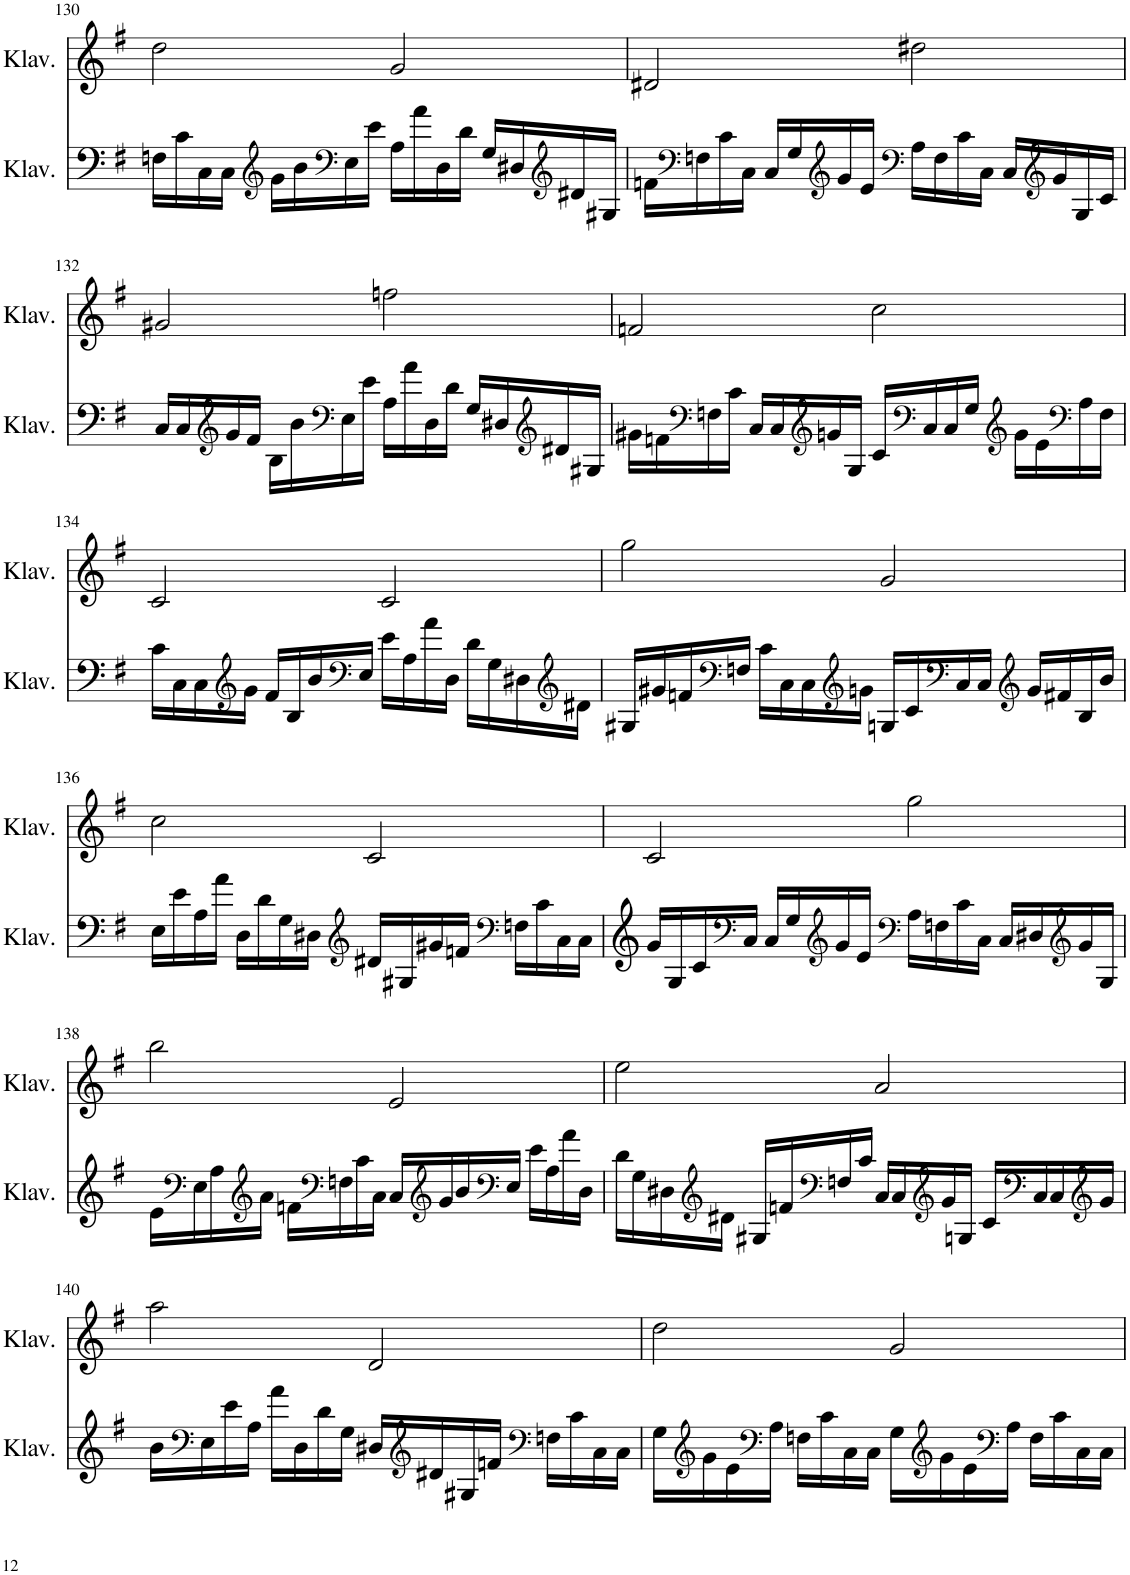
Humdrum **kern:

**kern	**kern
*part2	*part1
*staff2	*staff1
*I"Klavier	*I"Klavier
*I'Klav.	*I'Klav.
!!LO:PB:g=z
*clefG2	*clefG2
*k[f#]	*k[f#]
*M4/4	*M4/4
=130	=130
16Fn\LL	2dd\
16c\	.
16C\	.
16C\JJ	.
*clefG2	*
16g\LL	.
16b\	.
*clefF4	*
16E\	.
16e\JJ	.
16A\LL	2g/
16a\	.
16D\	.
16d\JJ	.
16G/LL	.
16D#X/	.
*clefG2	*
16d#X/	.
16G#X/JJ	.
=131	=131
16fn\LL	2d#X/
*clefF4	*
16Fn\	.
16c\	.
16C\JJ	.
16C/LL	.
16G/	.
*clefG2	*
16g/	.
16e/JJ	.
*clefF4	*
16A\LL	2dd#X\
16F\	.
16c\	.
16C\JJ	.
16C/LL	.
*clefG2	*
16g/	.
16G/	.
16c/JJ	.
!!LO:LB:g=z
=132	=132
16C/LL	2g#X/
16C/	.
*clefG2	*
16g/	.
16f#/JJ	.
16B\LL	.
16b\	.
*clefF4	*
16E\	.
16e\JJ	.
16A\LL	2ffn\
16a\	.
16D\	.
16d\JJ	.
16G/LL	.
16D#X/	.
*clefG2	*
16d#X/	.
16G#X/JJ	.
=133	=133
16g#X\LL	2fn/
16fn\	.
*clefF4	*
16Fn\	.
16c\JJ	.
16C/LL	.
16C/	.
*clefG2	*
16gn/	.
16G/JJ	.
16c/LL	2cc\
*clefF4	*
16C/	.
16C/	.
16G/JJ	.
*clefG2	*
16g\LL	.
16e\	.
*clefF4	*
16A\	.
16F\JJ	.
!!LO:LB:g=z
=134	=134
16c\LL	2c/
16C\	.
16C\	.
*clefG2	*
16g\JJ	.
16f#/LL	.
16B/	.
16b/	.
*clefF4	*
16E/JJ	.
16e\LL	2c/
16A\	.
16a\	.
16D\JJ	.
16d\LL	.
16G\	.
16D#X\	.
*clefG2	*
16d#X\JJ	.
=135	=135
16G#X/LL	2gg\
16g#X/	.
16fn/	.
*clefF4	*
16Fn/JJ	.
16c\LL	.
16C\	.
16C\	.
*clefG2	*
16gn\JJ	.
16Gn/LL	2g/
16c/	.
*clefF4	*
16C/	.
16C/JJ	.
*clefG2	*
16g/LL	.
16f#X/	.
16B/	.
16b/JJ	.
!!LO:LB:g=z
=136	=136
16E\LL	2cc\
16e\	.
16A\	.
16a\JJ	.
16D\LL	.
16d\	.
16G\	.
16D#X\JJ	.
*clefG2	*
16d#X/LL	2c/
16G#X/	.
16g#X/	.
16fn/JJ	.
*clefF4	*
16Fn\LL	.
16c\	.
16C\	.
16C\JJ	.
=137	=137
16g/LL	2c/
16G/	.
16c/	.
*clefF4	*
16C/JJ	.
16C/LL	.
16G/	.
*clefG2	*
16g/	.
16e/JJ	.
*clefF4	*
16A\LL	2gg\
16Fn\	.
16c\	.
16C\JJ	.
16C/LL	.
16D#X/	.
*clefG2	*
16g/	.
16G/JJ	.
!!LO:LB:g=z
=138	=138
16e\LL	2bb\
*clefF4	*
16E\	.
16A\	.
*clefG2	*
16a\JJ	.
16fn\LL	.
*clefF4	*
16Fn\	.
16c\	.
16C\JJ	.
16C/LL	2e/
*clefG2	*
16g/	.
16b/	.
*clefF4	*
16E/JJ	.
16e\LL	.
16A\	.
16a\	.
16D\JJ	.
=139	=139
16d\LL	2ee\
16G\	.
16D#X\	.
*clefG2	*
16d#X\JJ	.
16G#X/LL	.
16fn/	.
*clefF4	*
16Fn/	.
16c/JJ	.
16C/LL	2a/
16C/	.
*clefG2	*
16g/	.
16Gn/JJ	.
16c/LL	.
*clefF4	*
16C/	.
16C/	.
*clefG2	*
16g/JJ	.
!!LO:LB:g=z
=140	=140
16b\LL	2aa\
*clefF4	*
16E\	.
16e\	.
16A\JJ	.
16a\LL	.
16D\	.
16d\	.
16G\JJ	.
16D#X/LL	2d/
*clefG2	*
16d#X/	.
16G#X/	.
16fn/JJ	.
*clefF4	*
16Fn\LL	.
16c\	.
16C\	.
16C\JJ	.
=141	=141
16G\LL	2dd\
*clefG2	*
16g\	.
16e\	.
*clefF4	*
16A\JJ	.
16Fn\LL	.
16c\	.
16C\	.
16C\JJ	.
16G\LL	2g/
*clefG2	*
16g\	.
16e\	.
*clefF4	*
16A\JJ	.
16F\LL	.
16c\	.
16C\	.
16C\JJ	.
=	=
*-	*-
